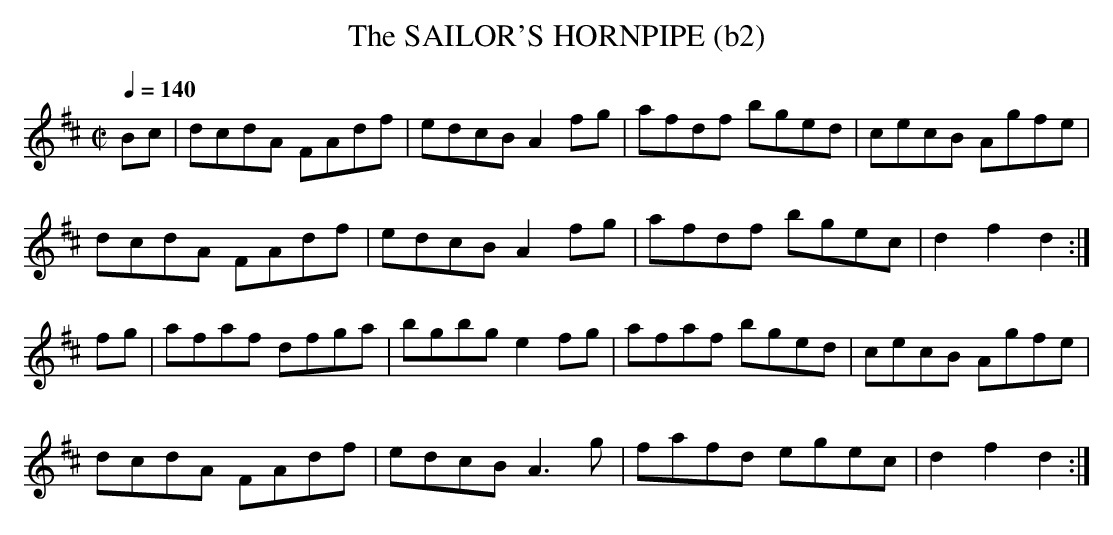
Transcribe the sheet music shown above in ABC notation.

X:1
T:SAILOR'S HORNPIPE (b2), The
Q:1/4=140
L:1/8
M:C|
K:D
Bc|dcdA FAdf|edcB A2fg|afdf bged|cecB Agfe|
dcdA FAdf|edcB A2fg|afdf bgec|d2f2d2:|
fg|afaf dfga|bgbg e2fg|afaf bged|cecB Agfe|
dcdA FAdf|edcB A3g|fafd egec|d2f2d2:|
